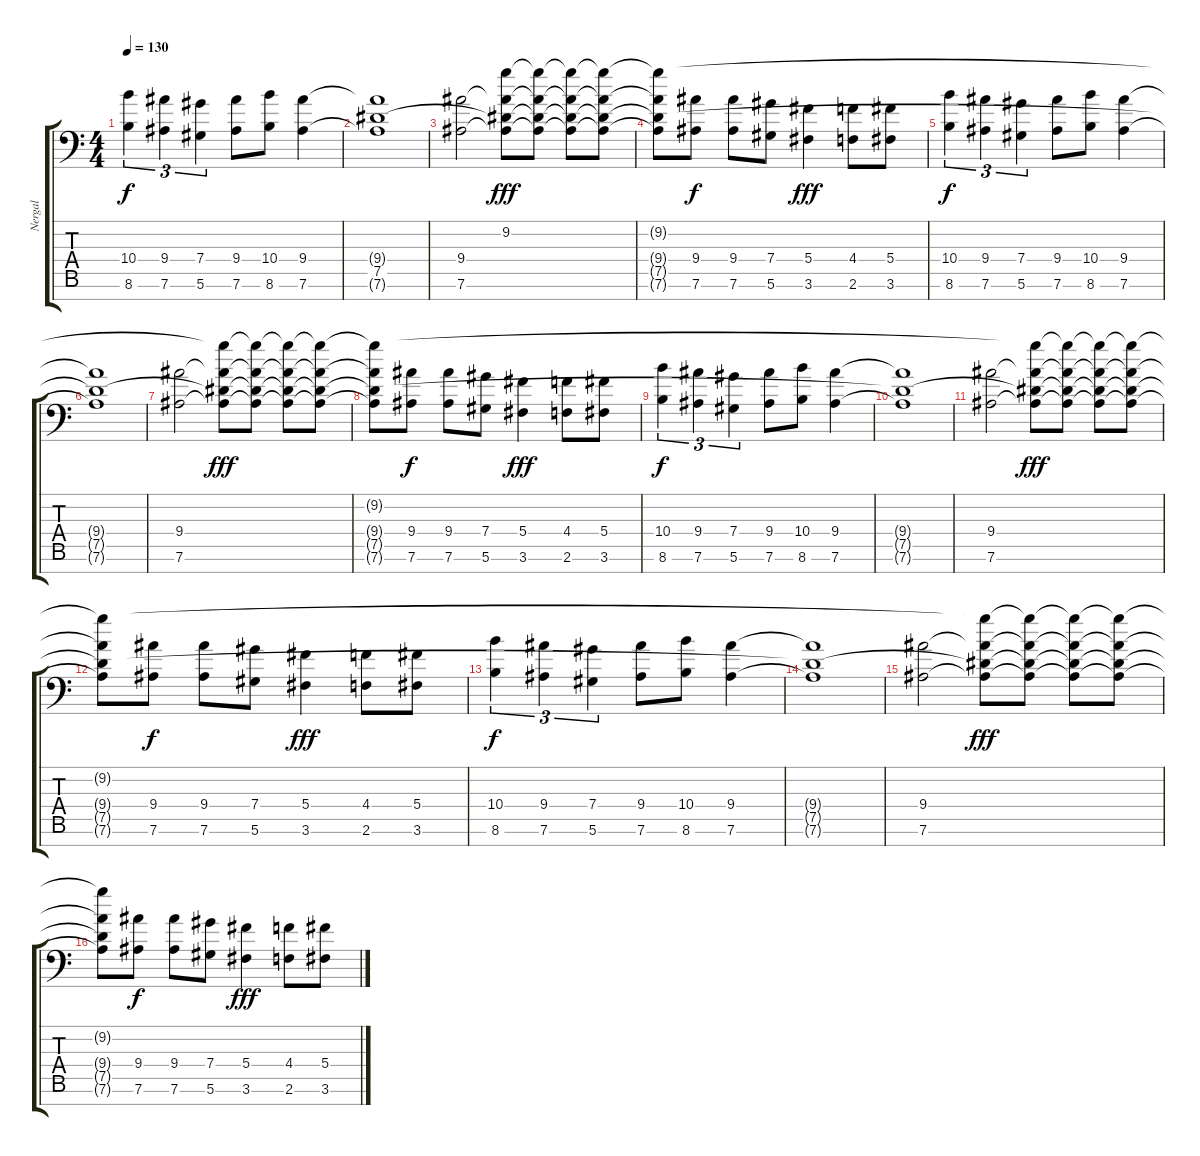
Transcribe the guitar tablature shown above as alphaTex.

\track ("Nergal" "Nergal") {instrument distortionguitar}
\staff {score tabs}
\tuning (Eb4 Bb3 Gb3 Db3 Ab2 Eb2 Bb1) {hide}
\ts (4 4)
\tempo 130
\clef f4
\ks c
(10.4 8.6).4{tu (3 2) dy f} (9.4 7.6).4{tu (3 2)} (7.4 5.6).4{tu (3 2)} (9.4 7.6).8 (10.4 8.6).8 (9.4 7.6).4 |
(9.4{t} 7.5{t} 7.6{t}).1 |
(9.4 7.6).2 (9.2{t} 9.4{t} 7.5{t} 7.6{t}).8{dy fff} (9.2{t} 9.4{t} 7.5{t} 7.6{t}).8 (9.2{t} 9.4{t} 7.5{t} 7.6{t}).8 (9.2{t} 9.4{t} 7.5{t} 7.6{t}).8 |
(9.2{t} 9.4{t} 7.5{t} 7.6{t}).8 (9.4 7.6).8{dy f} (9.4 7.6).8 (7.4 5.6).8 (5.4 3.6).4{dy fff} (4.4 2.6).8 (5.4 3.6).8 |
(10.4 8.6).4{tu (3 2) dy f} (9.4 7.6).4{tu (3 2)} (7.4 5.6).4{tu (3 2)} (9.4 7.6).8 (10.4 8.6).8 (9.4 7.6).4 |
(9.4{t} 7.5{t} 7.6{t}).1 |
(9.4 7.6).2 (9.2{t} 9.4{t} 7.5{t} 7.6{t}).8{dy fff} (9.2{t} 9.4{t} 7.5{t} 7.6{t}).8 (9.2{t} 9.4{t} 7.5{t} 7.6{t}).8 (9.2{t} 9.4{t} 7.5{t} 7.6{t}).8 |
(9.2{t} 9.4{t} 7.5{t} 7.6{t}).8 (9.4 7.6).8{dy f} (9.4 7.6).8 (7.4 5.6).8 (5.4 3.6).4{dy fff} (4.4 2.6).8 (5.4 3.6).8 |
(10.4 8.6).4{tu (3 2) dy f} (9.4 7.6).4{tu (3 2)} (7.4 5.6).4{tu (3 2)} (9.4 7.6).8 (10.4 8.6).8 (9.4 7.6).4 |
(9.4{t} 7.5{t} 7.6{t}).1 |
(9.4 7.6).2{volume 9} (9.2{t} 9.4{t} 7.5{t} 7.6{t}).8{dy fff} (9.2{t} 9.4{t} 7.5{t} 7.6{t}).8 (9.2{t} 9.4{t} 7.5{t} 7.6{t}).8 (9.2{t} 9.4{t} 7.5{t} 7.6{t}).8 |
(9.2{t} 9.4{t} 7.5{t} 7.6{t}).8 (9.4 7.6).8{dy f} (9.4 7.6).8 (7.4 5.6).8 (5.4 3.6).4{dy fff} (4.4 2.6).8 (5.4 3.6).8 |
(10.4 8.6).4{tu (3 2) dy f} (9.4 7.6).4{tu (3 2)} (7.4 5.6).4{tu (3 2)} (9.4 7.6).8 (10.4 8.6).8 (9.4 7.6).4 |
(9.4{t} 7.5{t} 7.6{t}).1 |
(9.4 7.6).2{volume 0} (9.2{t} 9.4{t} 7.5{t} 7.6{t}).8{dy fff} (9.2{t} 9.4{t} 7.5{t} 7.6{t}).8 (9.2{t} 9.4{t} 7.5{t} 7.6{t}).8 (9.2{t} 9.4{t} 7.5{t} 7.6{t}).8 |
(9.2{t} 9.4{t} 7.5{t} 7.6{t}).8 (9.4 7.6).8{dy f} (9.4 7.6).8 (7.4 5.6).8 (5.4 3.6).4{dy fff} (4.4 2.6).8 (5.4 3.6).8
